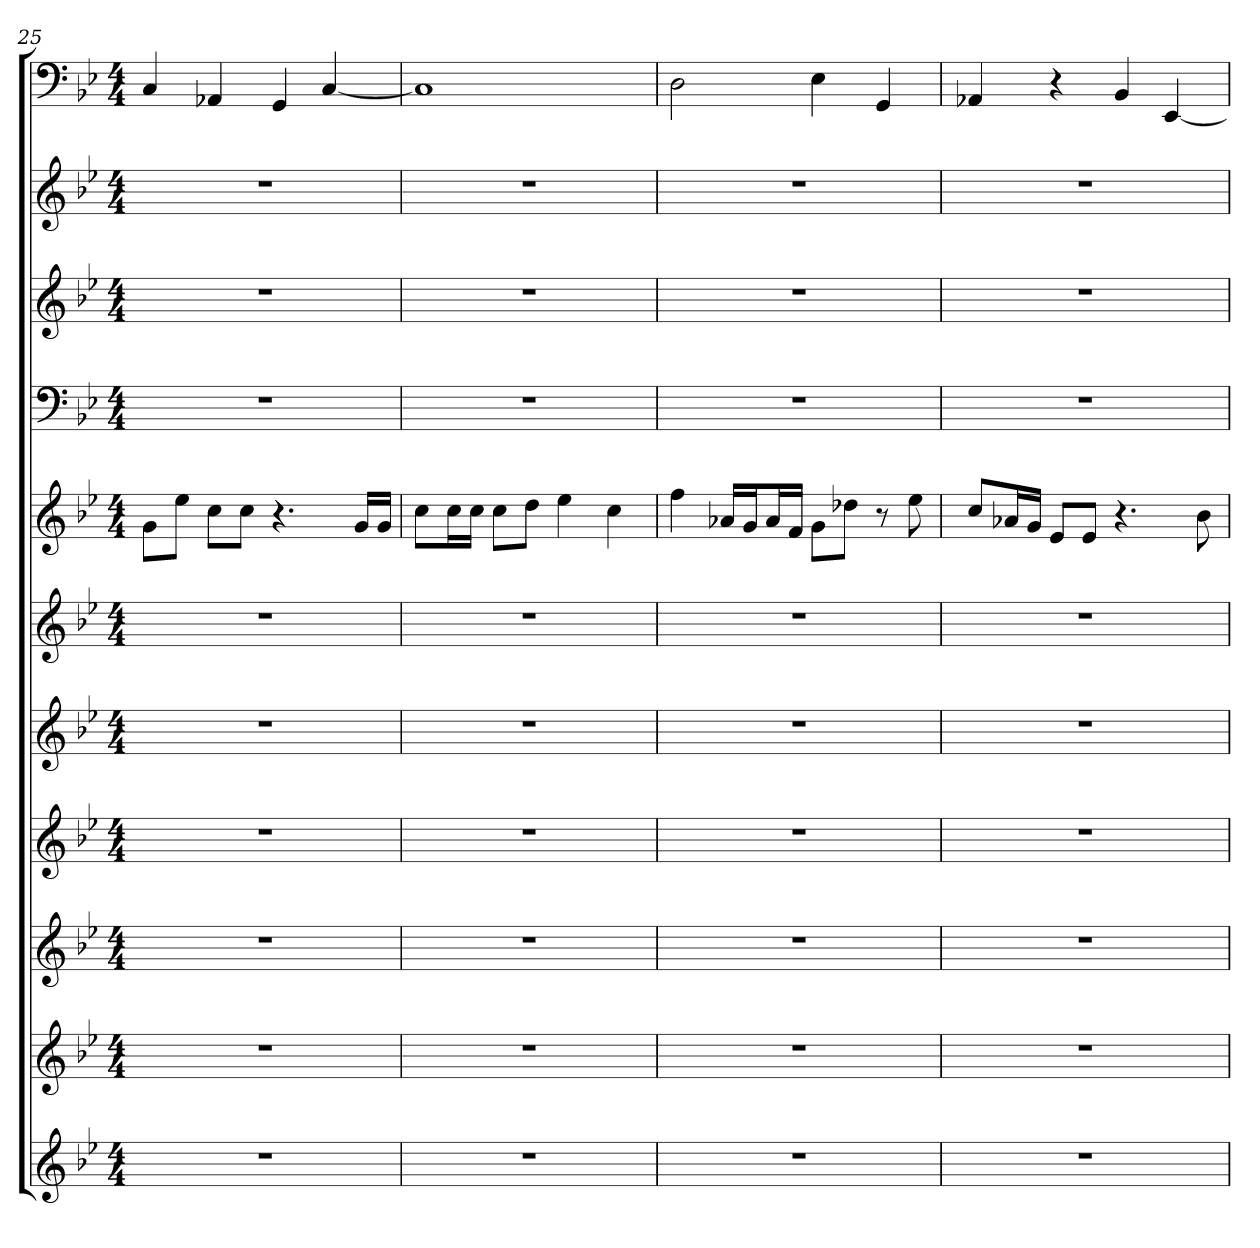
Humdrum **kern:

**kern	**kern	**kern	**kern	**kern	**kern	**kern	**kern	**kern	**kern	**kern
*part11	*part10	*part9	*part8	*part7	*part6	*part5	*part4	*part3	*part2	*part1
*staff11	*staff10	*staff9	*staff8	*staff7	*staff6	*staff5	*staff4	*staff3	*staff2	*staff1
*clefG2	*clefG2	*clefG2	*clefG2	*clefG2	*clefG2	*clefG2	*clefF4	*clefG2	*clefG2	*clefF4
*k[b-e-]	*k[b-e-]	*k[b-e-]	*k[b-e-]	*k[b-e-]	*k[b-e-]	*k[b-e-]	*k[b-e-]	*k[b-e-]	*k[b-e-]	*k[b-e-]
*g:	*g:	*g:	*g:	*g:	*g:	*g:	*g:	*g:	*g:	*g:
*M4/4	*M4/4	*M4/4	*M4/4	*M4/4	*M4/4	*M4/4	*M4/4	*M4/4	*M4/4	*M4/4
=25	=25	=25	=25	=25	=25	=25	=25	=25	=25	=25
1r	1r	1r	1r	1r	1r	8g\L	1r	1r	1r	4C
.	.	.	.	.	.	8ee-\J	.	.	.	.
.	.	.	.	.	.	8cc\L	.	.	.	4AA-X
.	.	.	.	.	.	8cc\J	.	.	.	.
.	.	.	.	.	.	4.r	.	.	.	4GG
.	.	.	.	.	.	.	.	.	.	[4C
.	.	.	.	.	.	16g/LL	.	.	.	.
.	.	.	.	.	.	16g/JJ	.	.	.	.
=26	=26	=26	=26	=26	=26	=26	=26	=26	=26	=26
1r	1r	1r	1r	1r	1r	8cc\L	1r	1r	1r	1C]
.	.	.	.	.	.	16cc\L	.	.	.	.
.	.	.	.	.	.	16cc\JJ	.	.	.	.
.	.	.	.	.	.	8cc\L	.	.	.	.
.	.	.	.	.	.	8dd\J	.	.	.	.
.	.	.	.	.	.	4ee-	.	.	.	.
.	.	.	.	.	.	4cc	.	.	.	.
=27	=27	=27	=27	=27	=27	=27	=27	=27	=27	=27
1r	1r	1r	1r	1r	1r	4ff	1r	1r	1r	2D
.	.	.	.	.	.	16a-X/LL	.	.	.	.
.	.	.	.	.	.	16g/J	.	.	.	.
.	.	.	.	.	.	16a-/L	.	.	.	.
.	.	.	.	.	.	16f/JJ	.	.	.	.
.	.	.	.	.	.	8g\L	.	.	.	4E-
.	.	.	.	.	.	8dd-X\J	.	.	.	.
.	.	.	.	.	.	8r	.	.	.	4GG
.	.	.	.	.	.	8ee-	.	.	.	.
=28	=28	=28	=28	=28	=28	=28	=28	=28	=28	=28
1r	1r	1r	1r	1r	1r	8cc/L	1r	1r	1r	4AA-X
.	.	.	.	.	.	16a-X/L	.	.	.	.
.	.	.	.	.	.	16g/JJ	.	.	.	.
.	.	.	.	.	.	8e-/L	.	.	.	4r
.	.	.	.	.	.	8e-/J	.	.	.	.
.	.	.	.	.	.	4.r	.	.	.	4BB-
.	.	.	.	.	.	.	.	.	.	[4EE-
.	.	.	.	.	.	8b-	.	.	.	.
=	=	=	=	=	=	=	=	=	=	=
*-	*-	*-	*-	*-	*-	*-	*-	*-	*-	*-
